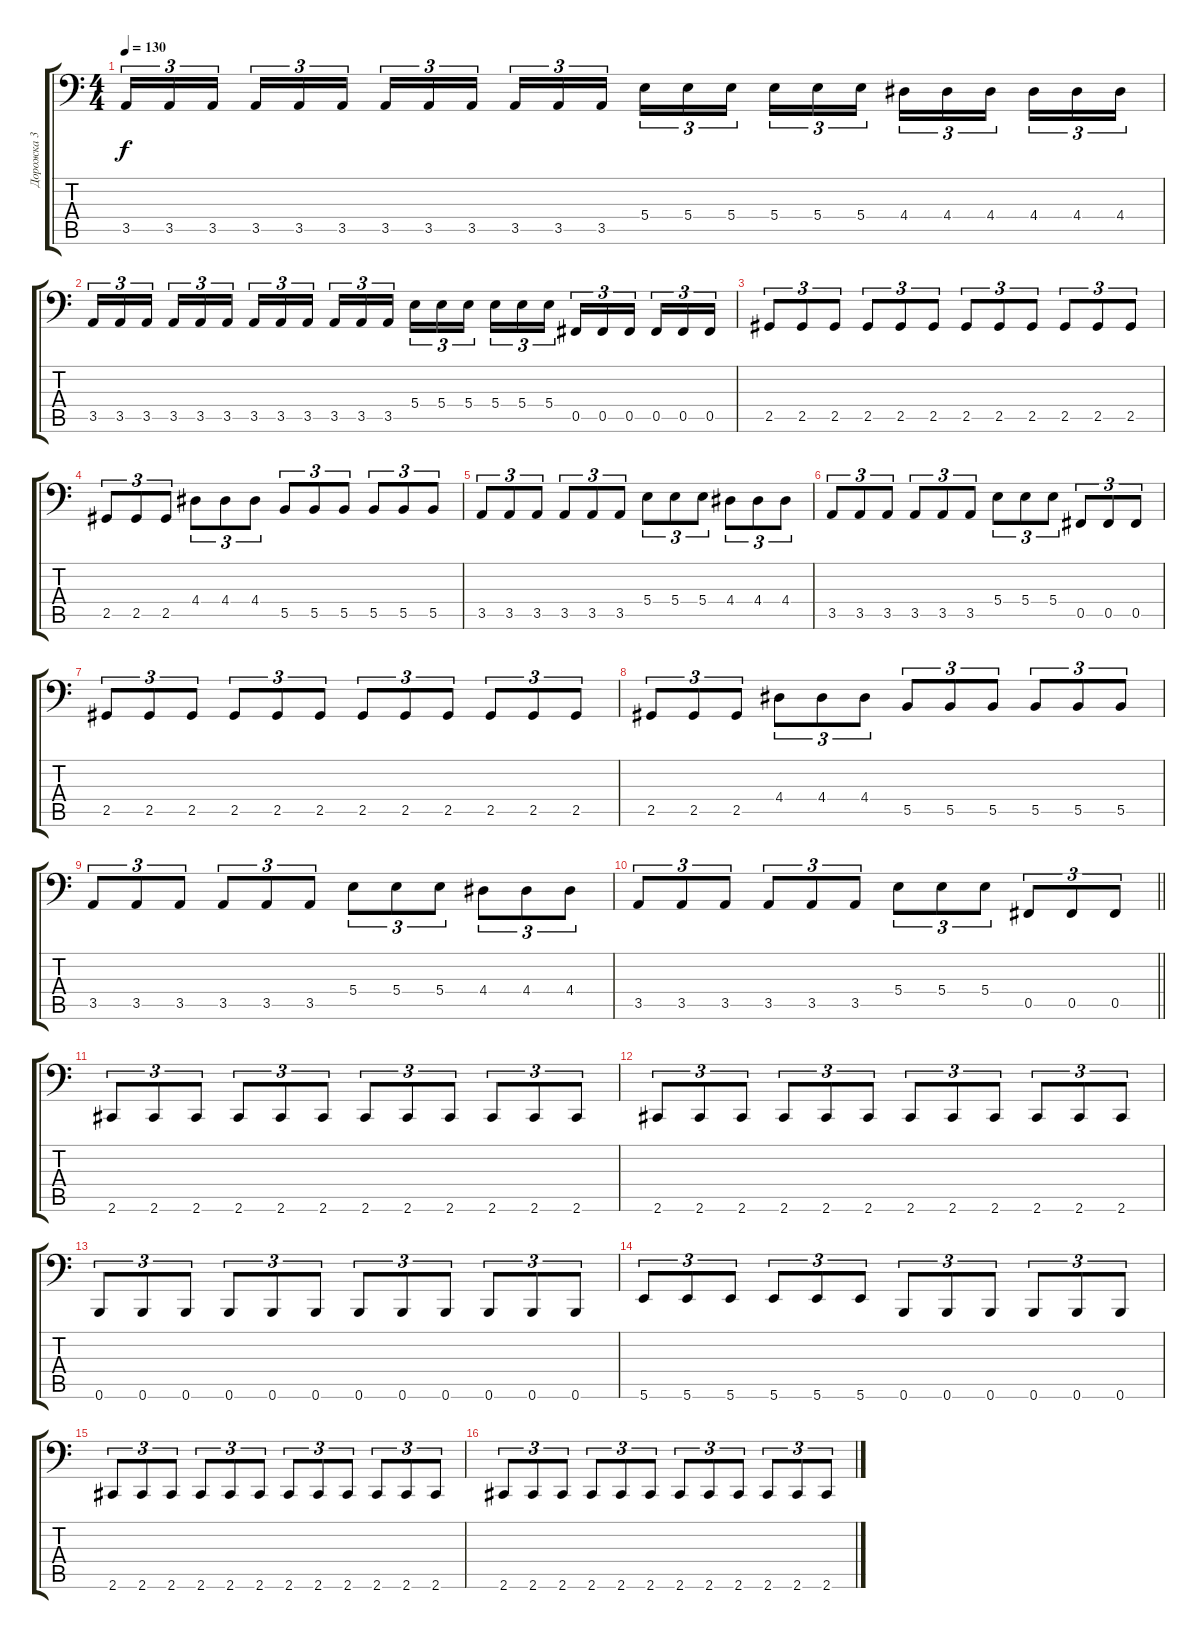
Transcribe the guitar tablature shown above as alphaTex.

\track ("Дорожка 3" "Дорожка 3") {instrument electricbassfinger}
\staff {score tabs}
\tuning (Db3 Ab2 E2 B1 Gb1 B0) {hide}
\ts (4 4)
\tempo 130
\clef f4
\ks c
3.5.16{tu (3 2) dy f} 3.5.16{tu (3 2)} 3.5.16{tu (3 2) beam splitsecondary} 3.5.16{tu (3 2)} 3.5.16{tu (3 2)} 3.5.16{tu (3 2)} 3.5.16{tu (3 2)} 3.5.16{tu (3 2)} 3.5.16{tu (3 2) beam splitsecondary} 3.5.16{tu (3 2)} 3.5.16{tu (3 2)} 3.5.16{tu (3 2)} 5.4.16{tu (3 2)} 5.4.16{tu (3 2)} 5.4.16{tu (3 2) beam splitsecondary} 5.4.16{tu (3 2)} 5.4.16{tu (3 2)} 5.4.16{tu (3 2)} 4.4.16{tu (3 2)} 4.4.16{tu (3 2)} 4.4.16{tu (3 2) beam splitsecondary} 4.4.16{tu (3 2)} 4.4.16{tu (3 2)} 4.4.16{tu (3 2)} |
3.5.16{tu (3 2)} 3.5.16{tu (3 2)} 3.5.16{tu (3 2) beam splitsecondary} 3.5.16{tu (3 2)} 3.5.16{tu (3 2)} 3.5.16{tu (3 2)} 3.5.16{tu (3 2)} 3.5.16{tu (3 2)} 3.5.16{tu (3 2) beam splitsecondary} 3.5.16{tu (3 2)} 3.5.16{tu (3 2)} 3.5.16{tu (3 2)} 5.4.16{tu (3 2)} 5.4.16{tu (3 2)} 5.4.16{tu (3 2) beam splitsecondary} 5.4.16{tu (3 2)} 5.4.16{tu (3 2)} 5.4.16{tu (3 2)} 0.5.16{tu (3 2)} 0.5.16{tu (3 2)} 0.5.16{tu (3 2) beam splitsecondary} 0.5.16{tu (3 2)} 0.5.16{tu (3 2)} 0.5.16{tu (3 2)} |
2.5.8{tu (3 2)} 2.5.8{tu (3 2)} 2.5.8{tu (3 2)} 2.5.8{tu (3 2)} 2.5.8{tu (3 2)} 2.5.8{tu (3 2)} 2.5.8{tu (3 2)} 2.5.8{tu (3 2)} 2.5.8{tu (3 2)} 2.5.8{tu (3 2)} 2.5.8{tu (3 2)} 2.5.8{tu (3 2)} |
2.5.8{tu (3 2)} 2.5.8{tu (3 2)} 2.5.8{tu (3 2)} 4.4.8{tu (3 2)} 4.4.8{tu (3 2)} 4.4.8{tu (3 2)} 5.5.8{tu (3 2)} 5.5.8{tu (3 2)} 5.5.8{tu (3 2)} 5.5.8{tu (3 2)} 5.5.8{tu (3 2)} 5.5.8{tu (3 2)} |
3.5.8{tu (3 2)} 3.5.8{tu (3 2)} 3.5.8{tu (3 2)} 3.5.8{tu (3 2)} 3.5.8{tu (3 2)} 3.5.8{tu (3 2)} 5.4.8{tu (3 2)} 5.4.8{tu (3 2)} 5.4.8{tu (3 2)} 4.4.8{tu (3 2)} 4.4.8{tu (3 2)} 4.4.8{tu (3 2)} |
3.5.8{tu (3 2)} 3.5.8{tu (3 2)} 3.5.8{tu (3 2)} 3.5.8{tu (3 2)} 3.5.8{tu (3 2)} 3.5.8{tu (3 2)} 5.4.8{tu (3 2)} 5.4.8{tu (3 2)} 5.4.8{tu (3 2)} 0.5.8{tu (3 2)} 0.5.8{tu (3 2)} 0.5.8{tu (3 2)} |
2.5.8{tu (3 2)} 2.5.8{tu (3 2)} 2.5.8{tu (3 2)} 2.5.8{tu (3 2)} 2.5.8{tu (3 2)} 2.5.8{tu (3 2)} 2.5.8{tu (3 2)} 2.5.8{tu (3 2)} 2.5.8{tu (3 2)} 2.5.8{tu (3 2)} 2.5.8{tu (3 2)} 2.5.8{tu (3 2)} |
2.5.8{tu (3 2)} 2.5.8{tu (3 2)} 2.5.8{tu (3 2)} 4.4.8{tu (3 2)} 4.4.8{tu (3 2)} 4.4.8{tu (3 2)} 5.5.8{tu (3 2)} 5.5.8{tu (3 2)} 5.5.8{tu (3 2)} 5.5.8{tu (3 2)} 5.5.8{tu (3 2)} 5.5.8{tu (3 2)} |
3.5.8{tu (3 2)} 3.5.8{tu (3 2)} 3.5.8{tu (3 2)} 3.5.8{tu (3 2)} 3.5.8{tu (3 2)} 3.5.8{tu (3 2)} 5.4.8{tu (3 2)} 5.4.8{tu (3 2)} 5.4.8{tu (3 2)} 4.4.8{tu (3 2)} 4.4.8{tu (3 2)} 4.4.8{tu (3 2)} |
\barLineRight lightlight
3.5.8{tu (3 2)} 3.5.8{tu (3 2)} 3.5.8{tu (3 2)} 3.5.8{tu (3 2)} 3.5.8{tu (3 2)} 3.5.8{tu (3 2)} 5.4.8{tu (3 2)} 5.4.8{tu (3 2)} 5.4.8{tu (3 2)} 0.5.8{tu (3 2)} 0.5.8{tu (3 2)} 0.5.8{tu (3 2)} |
\section ("" " ")
2.6.8{tu (3 2)} 2.6.8{tu (3 2)} 2.6.8{tu (3 2)} 2.6.8{tu (3 2)} 2.6.8{tu (3 2)} 2.6.8{tu (3 2)} 2.6.8{tu (3 2)} 2.6.8{tu (3 2)} 2.6.8{tu (3 2)} 2.6.8{tu (3 2)} 2.6.8{tu (3 2)} 2.6.8{tu (3 2)} |
2.6.8{tu (3 2)} 2.6.8{tu (3 2)} 2.6.8{tu (3 2)} 2.6.8{tu (3 2)} 2.6.8{tu (3 2)} 2.6.8{tu (3 2)} 2.6.8{tu (3 2)} 2.6.8{tu (3 2)} 2.6.8{tu (3 2)} 2.6.8{tu (3 2)} 2.6.8{tu (3 2)} 2.6.8{tu (3 2)} |
0.6.8{tu (3 2)} 0.6.8{tu (3 2)} 0.6.8{tu (3 2)} 0.6.8{tu (3 2)} 0.6.8{tu (3 2)} 0.6.8{tu (3 2)} 0.6.8{tu (3 2)} 0.6.8{tu (3 2)} 0.6.8{tu (3 2)} 0.6.8{tu (3 2)} 0.6.8{tu (3 2)} 0.6.8{tu (3 2)} |
5.6.8{tu (3 2)} 5.6.8{tu (3 2)} 5.6.8{tu (3 2)} 5.6.8{tu (3 2)} 5.6.8{tu (3 2)} 5.6.8{tu (3 2)} 0.6.8{tu (3 2)} 0.6.8{tu (3 2)} 0.6.8{tu (3 2)} 0.6.8{tu (3 2)} 0.6.8{tu (3 2)} 0.6.8{tu (3 2)} |
2.6.8{tu (3 2)} 2.6.8{tu (3 2)} 2.6.8{tu (3 2)} 2.6.8{tu (3 2)} 2.6.8{tu (3 2)} 2.6.8{tu (3 2)} 2.6.8{tu (3 2)} 2.6.8{tu (3 2)} 2.6.8{tu (3 2)} 2.6.8{tu (3 2)} 2.6.8{tu (3 2)} 2.6.8{tu (3 2)} |
2.6.8{tu (3 2)} 2.6.8{tu (3 2)} 2.6.8{tu (3 2)} 2.6.8{tu (3 2)} 2.6.8{tu (3 2)} 2.6.8{tu (3 2)} 2.6.8{tu (3 2)} 2.6.8{tu (3 2)} 2.6.8{tu (3 2)} 2.6.8{tu (3 2)} 2.6.8{tu (3 2)} 2.6.8{tu (3 2)}
